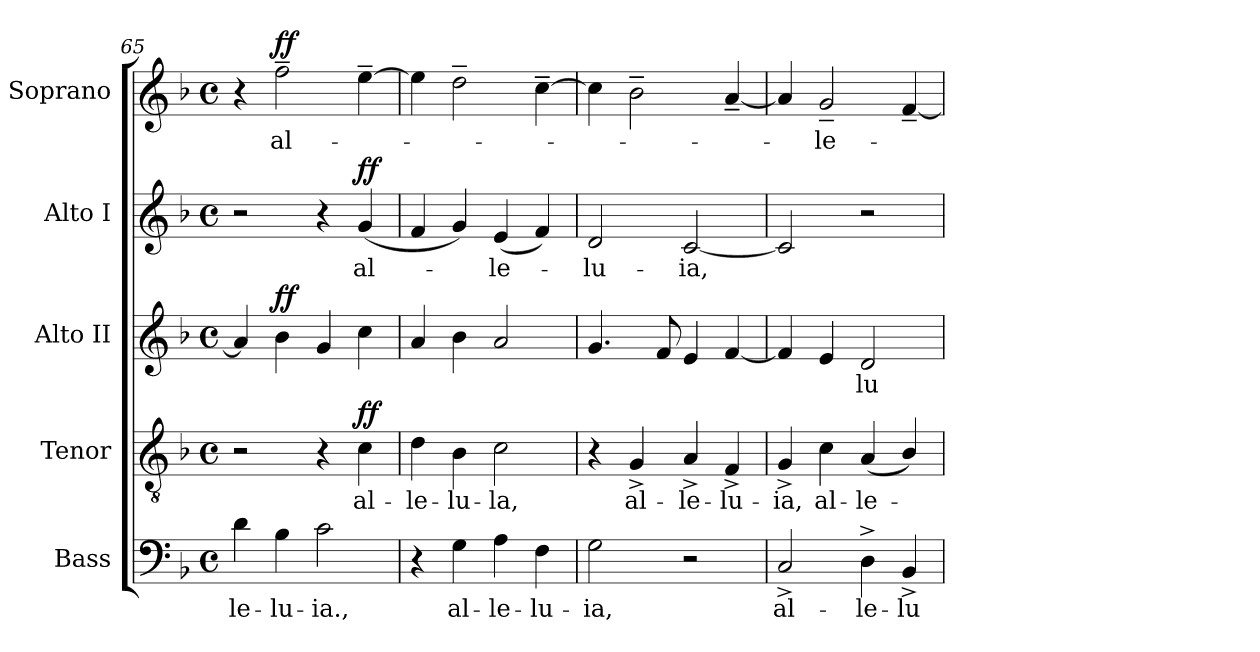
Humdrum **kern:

**kern	**text	**kern	**text	**dynam	**kern	**text	**dynam	**kern	**text	**dynam	**kern	**text	**dynam
*part5	*part5	*part4	*part4	*part4	*part3	*part3	*part3	*part2	*part2	*part2	*part1	*part1	*part1
*staff5	*staff5	*staff4	*staff4	*staff4	*staff3	*staff3	*staff3	*staff2	*staff2	*staff2	*staff1	*staff1	*staff1
*I"Bass	*	*I"Tenor	*	*	*I"Alto II	*	*	*I"Alto I	*	*	*I"Soprano	*	*
*I'B.	*	*I'T.	*	*	*I'A2.	*	*	*I'A1.	*	*	*I'S.	*	*
*clefF4	*	*clefGv2	*	*	*clefG2	*	*	*clefG2	*	*	*clefG2	*	*
*	*	*ITrd7c12	*	*	*	*	*	*	*	*	*	*	*
*k[b-]	*	*k[b-]	*	*	*k[b-]	*	*	*k[b-]	*	*	*k[b-]	*	*
*F:	*	*F:	*	*	*F:	*	*	*F:	*	*	*F:	*	*
*M4/4	*	*M4/4	*	*	*M4/4	*	*	*M4/4	*	*	*M4/4	*	*
*met(c)	*	*met(c)	*	*	*met(c)	*	*	*met(c)	*	*	*met(c)	*	*
=65	=65	=65	=65	=65	=65	=65	=65	=65	=65	=65	=65	=65	=65
!	!LO:LY:b:color=#000000	!	!	!	!	!	!	!	!	!	!	!	!
4di\	-le-	2r	.	.	4ai/]	.	.	2r	.	.	4r	.	.
!	!LO:LY:b:color=#000000	!	!	!	!	!	!	!	!	!	!	!	!
!	!	!	!	!	!	!	!	!	!	!	!	!LO:LY:b:color=#000000	!
4B-i\	-lu-	.	.	.	4b-i\	.	ff	.	.	.	2ff~i\	al-	ff
!	!LO:LY:b:color=#000000	!	!	!	!	!	!	!	!	!	!	!	!
2ci\	-ia.,	4r	.	.	4gi/	.	.	4r	.	.	.	.	.
!	!	!	!LO:LY:b:color=#000000	!	!	!	!	!	!	!	!	!	!
!	!	!	!	!	!	!	!	!	!LO:LY:b:color=#000000	!	!	!	!
.	.	4Ci\	al-	ff	4cci\	.	.	(4gi/	al-	ff	[>4ee~i\	.	.
=66	=66	=66	=66	=66	=66	=66	=66	=66	=66	=66	=66	=66	=66
!	!	!	!LO:LY:b:color=#000000	!	!	!	!	!	!	!	!	!	!
4r	.	4Di\	-le-	.	4ai/	.	.	4fi/	.	.	4eei\]	.	.
!	!LO:LY:b:color=#000000	!	!	!	!	!	!	!	!	!	!	!	!
!	!	!	!LO:LY:b:color=#000000	!	!	!	!	!	!	!	!	!	!
4Gi\	al-	4BB-i\	-lu-	.	4b-i\	.	.	4gi/)	.	.	2dd~i\	.	.
!	!LO:LY:b:color=#000000	!	!	!	!	!	!	!	!	!	!	!	!
!	!	!	!LO:LY:b:color=#000000	!	!	!	!	!	!	!	!	!	!
!	!	!	!	!	!	!	!	!	!LO:LY:b:color=#000000	!	!	!	!
4Ai\	-le-	2Ci\	-la,	.	2ai/	.	.	(4ei/	-le-	.	.	.	.
!	!LO:LY:b:color=#000000	!	!	!	!	!	!	!	!	!	!	!	!
4Fi\	-lu-	.	.	.	.	.	.	4fi/)	.	.	[>4cc~i\	.	.
=67	=67	=67	=67	=67	=67	=67	=67	=67	=67	=67	=67	=67	=67
!	!LO:LY:b:color=#000000	!	!	!	!	!	!	!	!	!	!	!	!
!	!	!	!	!	!	!	!	!	!LO:LY:b:color=#000000	!	!	!	!
2Gi\	-ia,	4r	.	.	4.gi/	.	.	2di/	-lu-	.	4cci\]	.	.
!	!	!	!LO:LY:b:color=#000000	!	!	!	!	!	!	!	!	!	!
.	.	4GG^i/	al-	.	.	.	.	.	.	.	2b-~i\	.	.
.	.	.	.	.	8fi/	.	.	.	.	.	.	.	.
!	!	!	!LO:LY:b:color=#000000	!	!	!	!	!	!	!	!	!	!
!	!	!	!	!	!	!	!	!	!LO:LY:b:color=#000000	!	!	!	!
2r	.	4AA^i/	-le-	.	4ei/	.	.	[<2ci/	-ia,	.	.	.	.
!	!	!	!LO:LY:b:color=#000000	!	!	!	!	!	!	!	!	!	!
.	.	4FF^i/	-lu-	.	[<4fi/	.	.	.	.	.	[<4a~i/	.	.
!!LO:LB:g=z
=68	=68	=68	=68	=68	=68	=68	=68	=68	=68	=68	=68	=68	=68
!	!LO:LY:b:color=#000000	!	!	!	!	!	!	!	!	!	!	!	!
!	!	!	!LO:LY:b:color=#000000	!	!	!	!	!	!	!	!	!	!
2C^i/	al-	4GG^i/	-ia,	.	4fi/]	.	.	2ci/]	.	.	4ai/]	.	.
!	!	!	!LO:LY:b:color=#000000	!	!	!	!	!	!	!	!	!	!
!	!	!	!	!	!	!	!	!	!	!	!	!LO:LY:b:color=#000000	!
.	.	4Ci\	al-	.	4ei/	.	.	.	.	.	2g~i/	-le-	.
!	!LO:LY:b:color=#000000	!	!	!	!	!	!	!	!	!	!	!	!
!	!	!	!LO:LY:b:color=#000000	!	!	!	!	!	!	!	!	!	!
!	!	!	!	!	!	!LO:LY:b:color=#000000	!	!	!	!	!	!	!
4D^i\	-le-	(4AAi/	-le-	.	2di/	-lu-	.	2r	.	.	.	.	.
!	!LO:LY:b:color=#000000	!	!	!	!	!	!	!	!	!	!	!	!
4BB-^i/	-lu-	4BB-i/)	.	.	.	.	.	.	.	.	[<4f~i/	.	.
=	=	=	=	=	=	=	=	=	=	=	=	=	=
*-	*-	*-	*-	*-	*-	*-	*-	*-	*-	*-	*-	*-	*-
